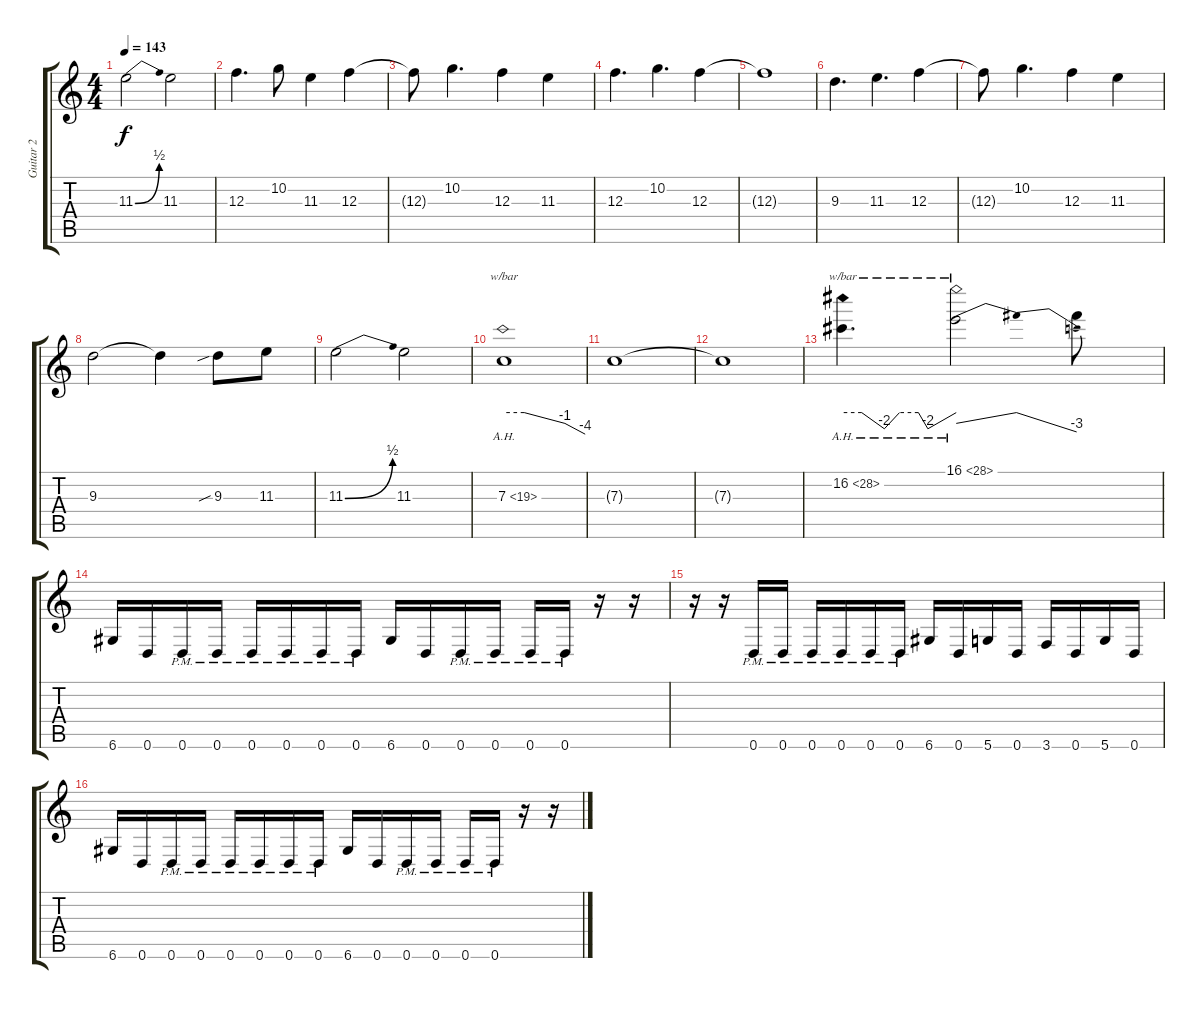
\track ("Guitar 2" "Guitar 2") {instrument distortionguitar}
\staff {score tabs}
\tuning (D4 A3 F3 C3 G2 D2) {hide}
\ts (4 4)
\tempo 143
\clef g2
\ks c
11.3{be (bend 0 0 60 2)}.2{dy f} 11.3.2 |
12.3.4{d} 10.2.8 11.3.4 12.3.4 |
12.3{t}.8 10.2.4{d} 12.3.4 11.3.4 |
12.3.4{d} 10.2.4{d} 12.3.4 |
12.3{t}.1 |
9.3.4{d} 11.3.4{d} 12.3.4 |
12.3{t}.8 10.2.4{d} 12.3.4 11.3.4 |
9.3.2 9.3{t}.4 9.3{sib}.8 11.3.8 |
11.3{be (bend 0 0 60 2)}.2 11.3.2 |
7.3{ah 12}.1{tbe (custom default 0 0 15 0 45 -4 60 -16)} |
7.3{t}.1 |
7.3{t}.1 |
16.2{ah 12}.4{d tbe (custom default 0 0 10 0 22 -8 30 0 40 0 45 -8 60 0)} 16.1{ah 12}.2{tbe (dip default 0 -4 15 0 35 0 60 -12)} 16.1{t}.8 |
6.6.16 0.6.16 0.6{pm}.16 0.6{pm}.16 0.6{pm}.16 0.6{pm}.16 0.6{pm}.16 0.6{pm}.16 6.6.16 0.6.16 0.6{pm}.16 0.6{pm}.16 0.6{pm}.16 0.6{pm}.16 r.16 r.16 |
r.16 r.16 0.6{pm}.16 0.6{pm}.16 0.6{pm}.16 0.6{pm}.16 0.6{pm}.16 0.6{pm}.16 6.6.16 0.6.16 5.6.16 0.6.16 3.6.16 0.6.16 5.6.16 0.6.16 |
6.6.16 0.6.16 0.6{pm}.16 0.6{pm}.16 0.6{pm}.16 0.6{pm}.16 0.6{pm}.16 0.6{pm}.16 6.6.16 0.6.16 0.6{pm}.16 0.6{pm}.16 0.6{pm}.16 0.6{pm}.16 r.16 r.16
